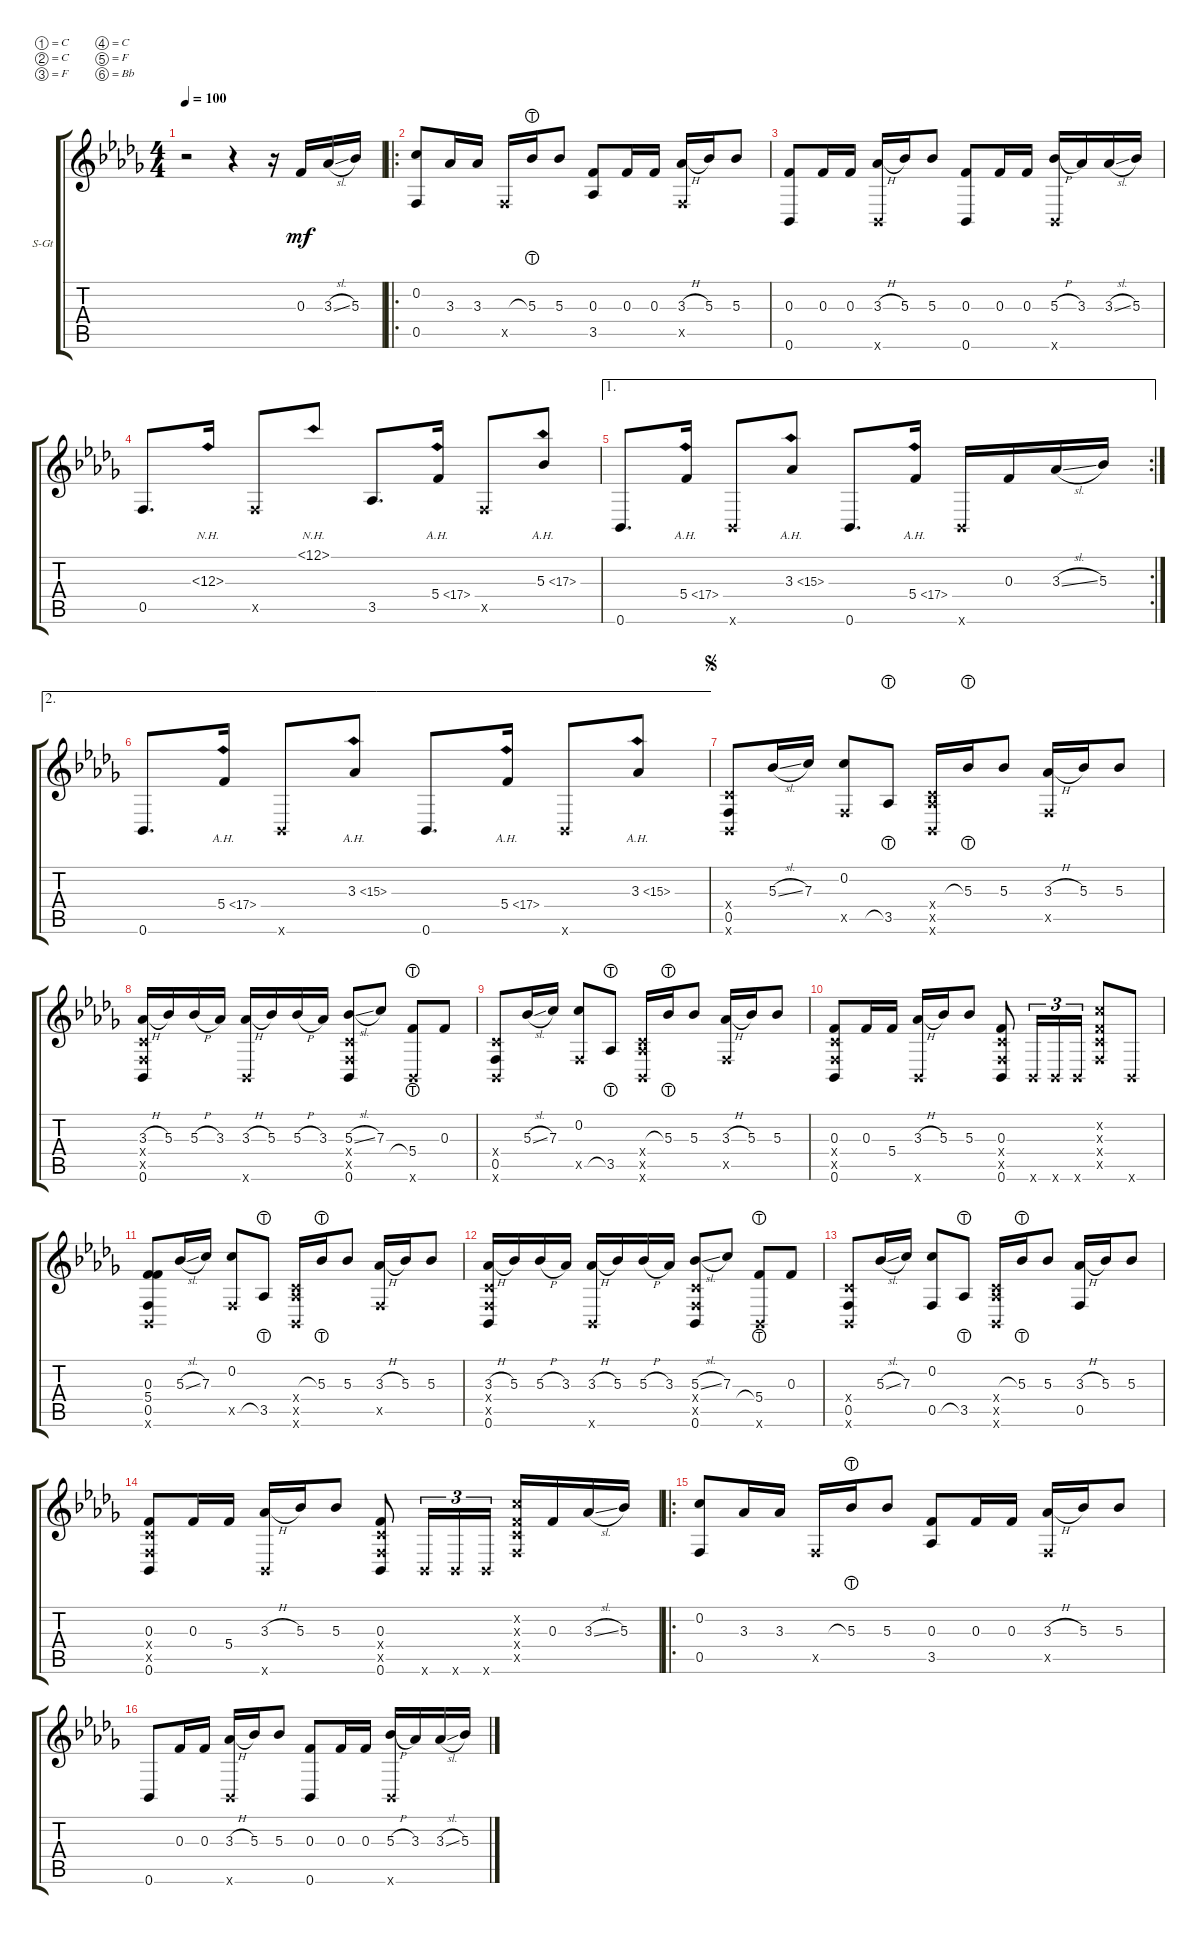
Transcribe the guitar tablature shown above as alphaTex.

\defaultSystemsLayout 4
\bracketExtendMode groupsimilarinstruments
\firstSystemTrackNameOrientation horizontal
\otherSystemsTrackNameOrientation horizontal
\track ("Steel Guitar" "S-Gt") {instrument acousticguitarsteel}
\staff {score tabs}
\tuning (C4 C4 F3 C3 F2 Bb1)
\ts (4 4)
\tempo 100
\clef g2
\scale
0.476488
\ks db
r.2{dy mf instrument acousticguitarsteel} r.4 r.16 0.3.16 3.3{sl}.16 5.3.16 |
\ro
\scale
0.523515 (0.2 0.5).8 3.3.16 3.3.16 0.5{x}.16 5.3{lht}.16 5.3.8 (3.5 0.3).8 0.3.16 0.3.16 (3.3{h} 0.5{x}).16 5.3.16 5.3.8 |
\scale
0.503719 (0.3 0.6).8 0.3.16 0.3.16 (3.3{h} 0.6{x}).16 5.3.16 5.3.8 (0.3 0.6).8 0.3.16 0.3.16 (5.3{h} 0.6{x}).16 3.3.16 3.3{sl}.16 5.3.16 |
\scale
0.496268 0.5.8{d} 12.3{nh}.16 0.5{x}.8 12.1{nh}.8 3.5.8{d} 5.4{ah 12}.16 0.5{x}.8 5.3{ah 12}.8 |
\ae 1
\rc 2
0.6.8{d} 5.4{ah 12}.16 0.6{x}.8 3.3{ah 12}.8 0.6.8{d} 5.4{ah 12}.16 0.6{x}.16 0.3.16 3.3{sl}.16 5.3.16 |
\ae 2
0.6.8{d} 5.4{ah 12}.16 0.6{x}.8 3.3{ah 12}.8 0.6.8{d} 5.4{ah 12}.16 0.6{x}.8 3.3{ah 12}.8 |
\jump segno
(0.5 0.6{x} 0.4{x}).8 5.3{sl}.16 7.3.16 (0.2 0.5{x}).8 3.5{lht}.8 (3.5{x} 0.6{x} 0.4{x}).16 5.3{lht}.16 5.3.8 (3.3{h} 0.5{x}).16 5.3.16 5.3.8 |
(0.6 3.3{h} 0.5{x} 0.4{x}).16 5.3.16 5.3{h}.16 3.3.16 (3.3{h} 0.6{x}).16 5.3.16 5.3{h}.16 3.3.16 (5.3{sl} 0.6 0.5{x} 0.4{x}).8 7.3.8 (5.4{lht} 0.6{x}).8 0.3.8 |
(0.5 0.6{x} 0.4{x}).8 5.3{sl}.16 7.3.16 (0.2 0.5{x}).8 3.5{lht}.8 (3.5{x} 0.6{x} 0.4{x}).16 5.3{lht}.16 5.3.8 (3.3{h} 0.5{x}).16 5.3.16 5.3.8 |
(0.6 0.3 0.5{x} 0.4{x}).8 0.3.16 5.4.16 (3.3{h} 0.6{x}).16 5.3.16 5.3.8 (0.3 0.6 0.5{x} 0.4{x}).8 0.6{x}.16{tu (3 2)} 0.6{x}.16{tu (3 2)} 0.6{x}.16{tu (3 2)} (0.5{x} 0.4{x} 0.3{x} 0.2{x}).8 0.6{x}.8 |
\scale
0.511524 (0.5 5.4 0.3 0.6{x}).8 5.3{sl}.16 7.3.16 (0.2 0.5{x}).8 3.5{lht}.8 (3.5{x} 0.6{x} 0.4{x}).16 5.3{lht}.16 5.3.8 (3.3{h} 0.5{x}).16 5.3.16 5.3.8 |
\scale
0.488338 (0.6 3.3{h} 0.5{x} 0.4{x}).16 5.3.16 5.3{h}.16 3.3.16 (3.3{h} 0.6{x}).16 5.3.16 5.3{h}.16 3.3.16 (5.3{sl} 0.6 0.5{x} 0.4{x}).8 7.3.8 (5.4{lht} 0.6{x}).8 0.3.8 |
\scale
0.509672 (0.5 0.6{x} 0.4{x}).8 5.3{sl}.16 7.3.16 (0.2 0.5).8 3.5{lht}.8 (3.5{x} 0.6{x} 0.4{x}).16 5.3{lht}.16 5.3.8 (3.3{h} 0.5).16 5.3.16 5.3.8 |
\scale
0.49035 (0.6 0.3 0.5{x} 0.4{x}).8 0.3.16 5.4.16 (3.3{h} 0.6{x}).16 5.3.16 5.3.8 (0.3 0.6 0.5{x} 0.4{x}).8 0.6{x}.16{tu (3 2)} 0.6{x}.16{tu (3 2)} 0.6{x}.16{tu (3 2)} (0.5{x} 0.4{x} 0.3{x} 0.2{x}).16 0.3.16 3.3{sl}.16 5.3.16 |
\ro
\scale
0.527398 (0.2 0.5).8 3.3.16 3.3.16 0.5{x}.16 5.3{lht}.16 5.3.8 (3.5 0.3).8 0.3.16 0.3.16 (3.3{h} 0.5{x}).16 5.3.16 5.3.8 |
\scale
0.472405 0.6.8 0.3.16 0.3.16 (3.3{h} 0.6{x}).16 5.3.16 5.3.8 (0.3 0.6).8 0.3.16 0.3.16 (5.3{h} 0.6{x}).16 3.3.16 3.3{sl}.16 5.3.16
